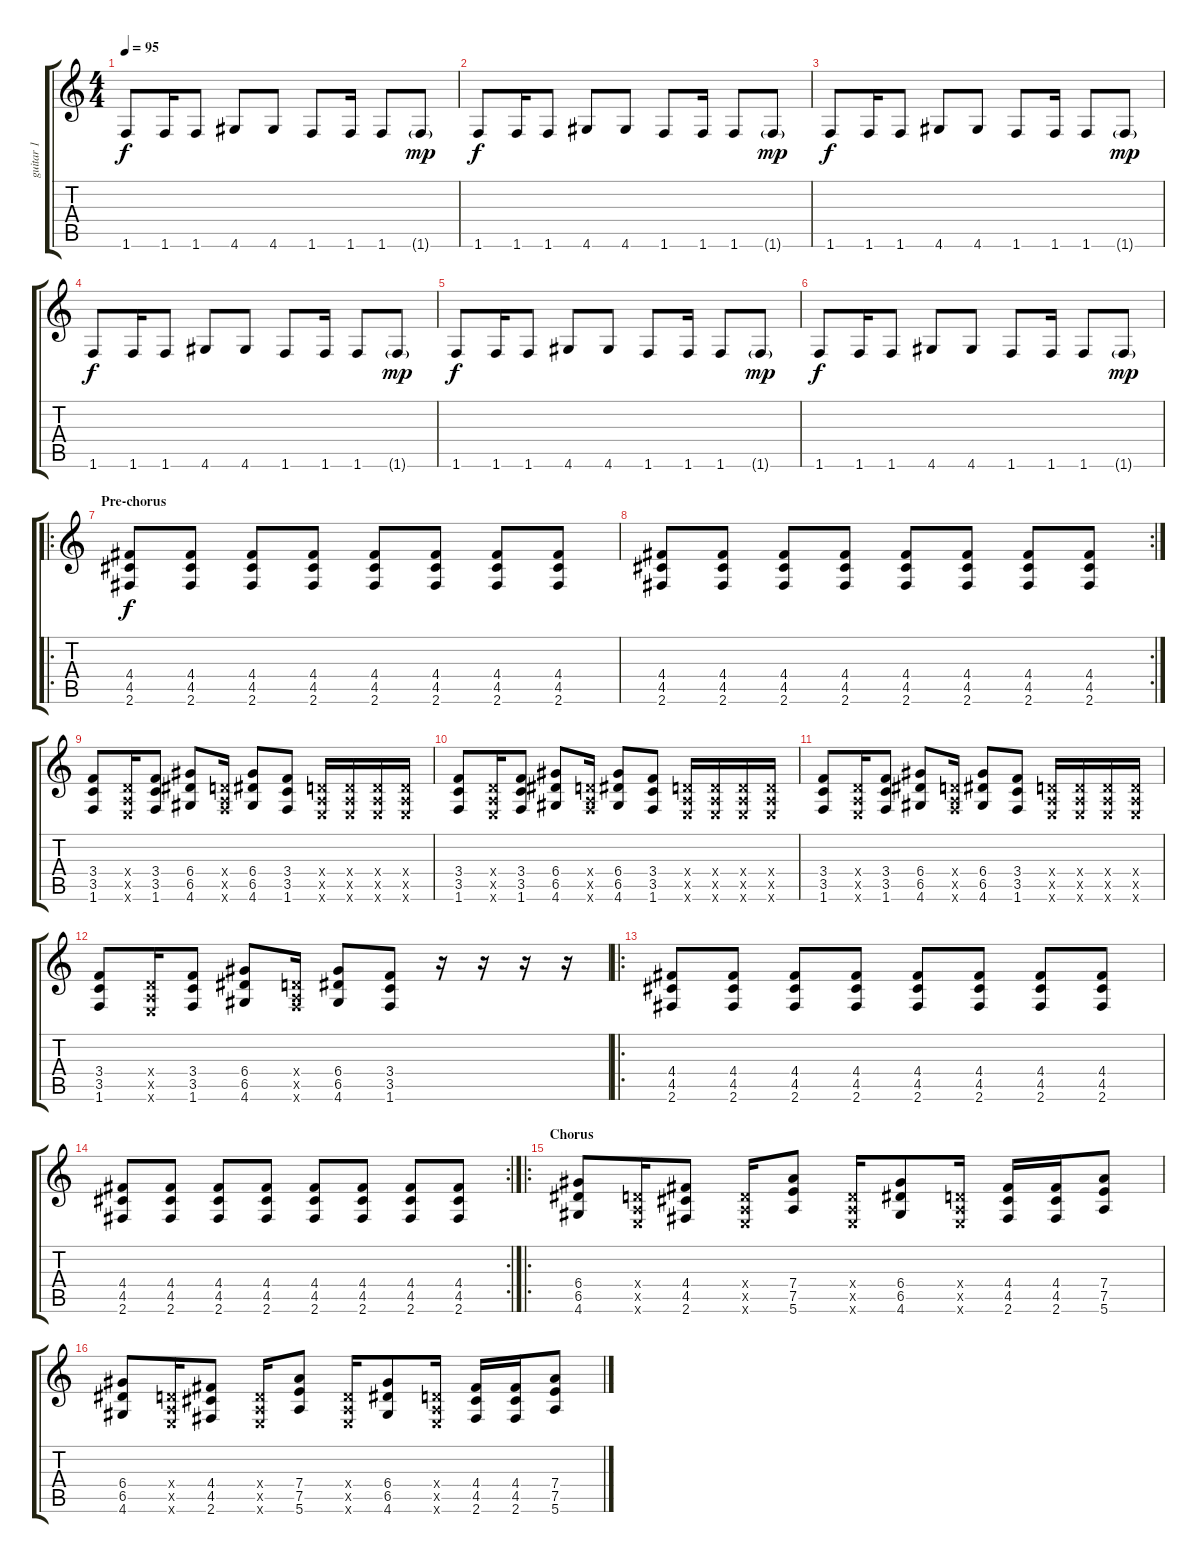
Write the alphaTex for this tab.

\track ("guitar 1" "guitar 1") {instrument distortionguitar}
\staff {score tabs}
\tuning (E4 B3 G3 D3 A2 E2) {hide}
\ts (4 4)
\tempo 95
\clef g2
\ks c
1.6.8{dy f} 1.6.16 1.6.8 4.6.8 4.6.8 1.6.8 1.6.16 1.6.8 1.6{g}.8{dy mp} |
1.6.8{dy f} 1.6.16 1.6.8 4.6.8 4.6.8 1.6.8 1.6.16 1.6.8 1.6{g}.8{dy mp} |
1.6.8{dy f} 1.6.16 1.6.8 4.6.8 4.6.8 1.6.8 1.6.16 1.6.8 1.6{g}.8{dy mp} |
1.6.8{dy f} 1.6.16 1.6.8 4.6.8 4.6.8 1.6.8 1.6.16 1.6.8 1.6{g}.8{dy mp} |
1.6.8{dy f} 1.6.16 1.6.8 4.6.8 4.6.8 1.6.8 1.6.16 1.6.8 1.6{g}.8{dy mp} |
1.6.8{dy f} 1.6.16 1.6.8 4.6.8 4.6.8 1.6.8 1.6.16 1.6.8 1.6{g}.8{dy mp} |
\ro
\section ("" "Pre-chorus")
(4.4 4.5 2.6).8{dy f} (4.4 4.5 2.6).8 (4.4 4.5 2.6).8 (4.4 4.5 2.6).8 (4.4 4.5 2.6).8 (4.4 4.5 2.6).8 (4.4 4.5 2.6).8 (4.4 4.5 2.6).8 |
\rc 2
(4.4 4.5 2.6).8 (4.4 4.5 2.6).8 (4.4 4.5 2.6).8 (4.4 4.5 2.6).8 (4.4 4.5 2.6).8 (4.4 4.5 2.6).8 (4.4 4.5 2.6).8 (4.4 4.5 2.6).8 |
(3.4 3.5 1.6).8 (0.4{x} 0.5{x} 0.6{x}).16 (3.4 3.5 1.6).8 (6.4 6.5 4.6).8 (0.4{x} 0.5{x} 1.6{x}).16 (6.4 6.5 4.6).8 (3.4 3.5 1.6).8 (0.4{x} 0.5{x} 0.6{x}).16 (0.4{x} 0.5{x} 0.6{x}).16 (0.4{x} 0.5{x} 0.6{x}).16 (0.4{x} 0.5{x} 0.6{x}).16 |
(3.4 3.5 1.6).8 (0.4{x} 0.5{x} 0.6{x}).16 (3.4 3.5 1.6).8 (6.4 6.5 4.6).8 (0.4{x} 0.5{x} 1.6{x}).16 (6.4 6.5 4.6).8 (3.4 3.5 1.6).8 (0.4{x} 0.5{x} 0.6{x}).16 (0.4{x} 0.5{x} 0.6{x}).16 (0.4{x} 0.5{x} 0.6{x}).16 (0.4{x} 0.5{x} 0.6{x}).16 |
(3.4 3.5 1.6).8 (0.4{x} 0.5{x} 0.6{x}).16 (3.4 3.5 1.6).8 (6.4 6.5 4.6).8 (0.4{x} 0.5{x} 1.6{x}).16 (6.4 6.5 4.6).8 (3.4 3.5 1.6).8 (0.4{x} 0.5{x} 0.6{x}).16 (0.4{x} 0.5{x} 0.6{x}).16 (0.4{x} 0.5{x} 0.6{x}).16 (0.4{x} 0.5{x} 0.6{x}).16 |
(3.4 3.5 1.6).8 (0.4{x} 0.5{x} 0.6{x}).16 (3.4 3.5 1.6).8 (6.4 6.5 4.6).8 (0.4{x} 0.5{x} 1.6{x}).16 (6.4 6.5 4.6).8 (3.4 3.5 1.6).8 r.16 r.16 r.16 r.16 |
\ro
(4.4 4.5 2.6).8 (4.4 4.5 2.6).8 (4.4 4.5 2.6).8 (4.4 4.5 2.6).8 (4.4 4.5 2.6).8 (4.4 4.5 2.6).8 (4.4 4.5 2.6).8 (4.4 4.5 2.6).8 |
\rc 2
(4.4 4.5 2.6).8 (4.4 4.5 2.6).8 (4.4 4.5 2.6).8 (4.4 4.5 2.6).8 (4.4 4.5 2.6).8 (4.4 4.5 2.6).8 (4.4 4.5 2.6).8 (4.4 4.5 2.6).8 |
\ro
\section ("" "Chorus")
(6.4 6.5 4.6).8 (0.4{x} 0.5{x} 0.6{x}).16 (4.4 4.5 2.6).8 (0.4{x} 0.5{x} 0.6{x}).16 (7.4 7.5 5.6).8 (0.4{x} 0.5{x} 0.6{x}).16 (6.4 6.5 4.6).8 (0.4{x} 0.5{x} 0.6{x}).16 (4.4 4.5 2.6).16 (4.4 4.5 2.6).16 (7.4 7.5 5.6).8 |
(6.4 6.5 4.6).8 (0.4{x} 0.5{x} 0.6{x}).16 (4.4 4.5 2.6).8 (0.4{x} 0.5{x} 0.6{x}).16 (7.4 7.5 5.6).8 (0.4{x} 0.5{x} 0.6{x}).16 (6.4 6.5 4.6).8 (0.4{x} 0.5{x} 0.6{x}).16 (4.4 4.5 2.6).16 (4.4 4.5 2.6).16 (7.4 7.5 5.6).8
